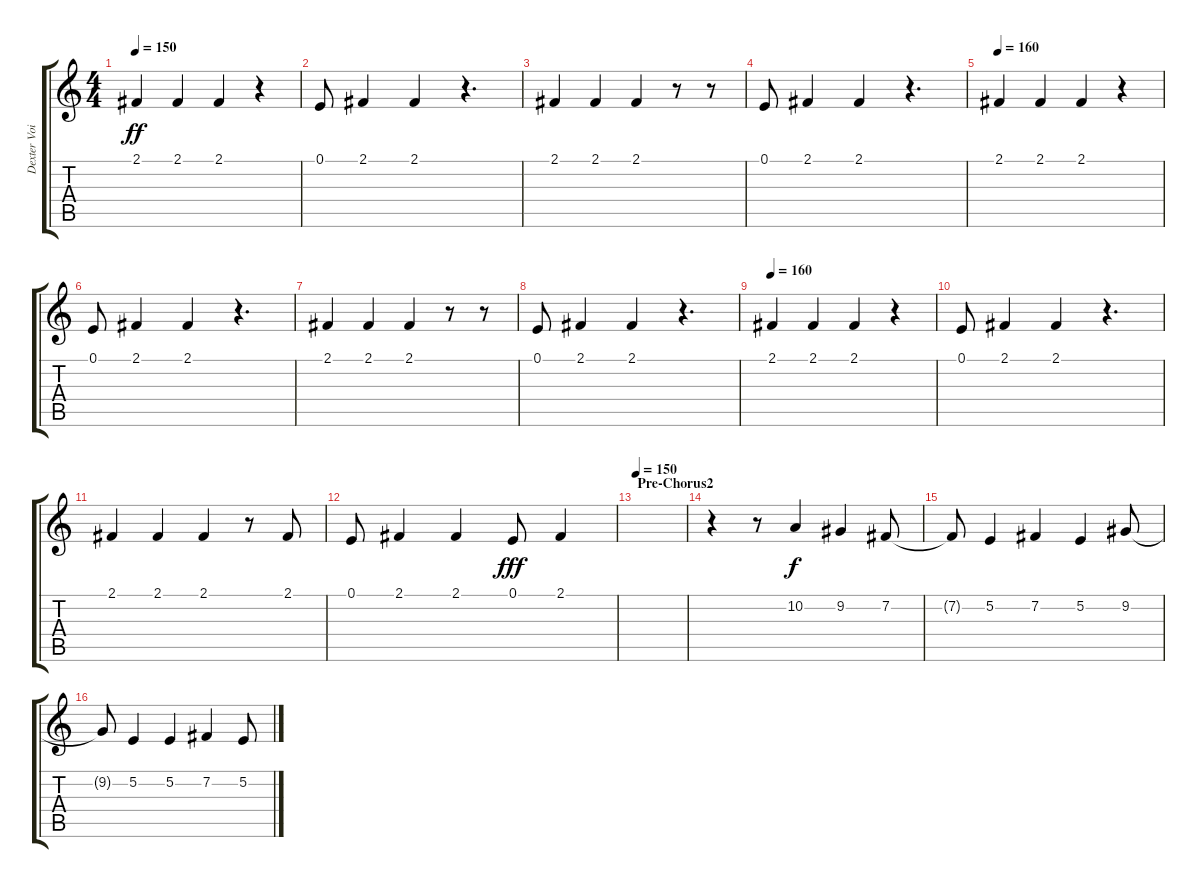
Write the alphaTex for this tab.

\track ("Dexter Voice" "Dexter Voi") {instrument lead8bassandlead}
\staff {score tabs}
\tuning (E4 B3 G3 D3 A2 E2) {hide}
\ts (4 4)
\tempo 150
\clef g2
\ks c
2.1.4{dy ff instrument guitarharmonics} 2.1.4 2.1.4 r.4 |
0.1.8{instrument guitarharmonics} 2.1.4 2.1.4 r.4{d} |
2.1.4{instrument guitarharmonics} 2.1.4 2.1.4 r.8 r.8 |
0.1.8{instrument guitarharmonics} 2.1.4 2.1.4 r.4{d} |
\tempo 160
2.1.4{instrument lead8bassandlead} 2.1.4 2.1.4 r.4 |
0.1.8 2.1.4 2.1.4 r.4{d} |
2.1.4 2.1.4 2.1.4 r.8 r.8 |
0.1.8 2.1.4 2.1.4 r.4{d} |
\tempo 160
2.1.4 2.1.4 2.1.4 r.4 |
0.1.8 2.1.4 2.1.4 r.4{d} |
2.1.4 2.1.4 2.1.4 r.8 2.1.8 |
0.1.8 2.1.4 2.1.4 0.1.8{dy fff} 2.1.4 |
\section ("" "Pre-Chorus2")
\tempo 150
|
r.4 r.8 10.2.4{dy f} 9.2.4 7.2.8 |
7.2{t}.8 5.2.4 7.2.4 5.2.4 9.2.8 |
9.2{t}.8 5.2.4 5.2.4 7.2.4 5.2.8
